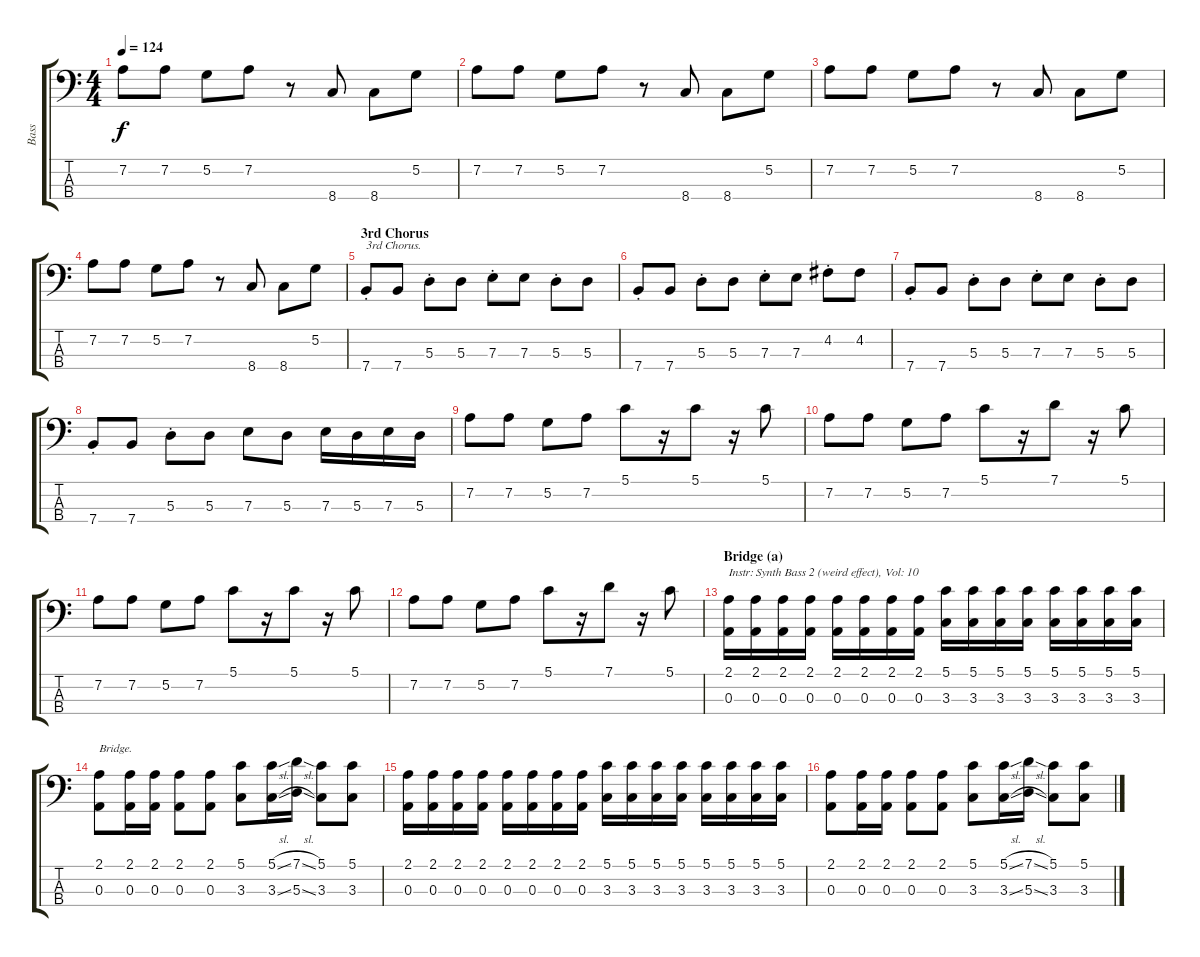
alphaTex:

\track ("Bass" "Bass") {instrument electricbassfinger}
\staff {score tabs}
\tuning (G2 D2 A1 E1) {hide}
\ts (4 4)
\tempo 124
\clef f4
\ks c
7.2.8{dy f} 7.2.8 5.2.8 7.2.8 r.8 8.4.8 8.4.8 5.2.8 |
7.2.8 7.2.8 5.2.8 7.2.8 r.8 8.4.8 8.4.8 5.2.8 |
7.2.8 7.2.8 5.2.8 7.2.8 r.8 8.4.8 8.4.8 5.2.8 |
7.2.8 7.2.8 5.2.8 7.2.8 r.8 8.4.8 8.4.8 5.2.8 |
\section ("" "3rd Chorus")
7.4{st}.8{txt "3rd Chorus."} 7.4.8 5.3{st}.8 5.3.8 7.3{st}.8 7.3.8 5.3{st}.8 5.3.8 |
7.4{st}.8 7.4.8 5.3{st}.8 5.3.8 7.3{st}.8 7.3.8 4.2{st}.8 4.2.8 |
7.4{st}.8 7.4.8 5.3{st}.8 5.3.8 7.3{st}.8 7.3.8 5.3{st}.8 5.3.8 |
7.4{st}.8 7.4.8 5.3{st}.8 5.3.8 7.3.8 5.3.8 7.3.16 5.3.16 7.3.16 5.3.16 |
7.2.8 7.2.8 5.2.8 7.2.8 5.1.8 r.16 5.1.8 r.16 5.1.8 |
7.2.8 7.2.8 5.2.8 7.2.8 5.1.8 r.16 7.1.8 r.16 5.1.8 |
7.2.8 7.2.8 5.2.8 7.2.8 5.1.8 r.16 5.1.8 r.16 5.1.8 |
7.2.8 7.2.8 5.2.8 7.2.8 5.1.8 r.16 7.1.8 r.16 5.1.8 |
\section ("" "Bridge (a)")
(2.1 0.3).16{txt "Instr: Synth Bass 2 (weird effect), Vol: 10" volume 10 instrument synthbass2} (2.1 0.3).16 (2.1 0.3).16 (2.1 0.3).16 (2.1 0.3).16 (2.1 0.3).16 (2.1 0.3).16 (2.1 0.3).16 (5.1 3.3).16 (5.1 3.3).16 (5.1 3.3).16 (5.1 3.3).16 (5.1 3.3).16 (5.1 3.3).16 (5.1 3.3).16 (5.1 3.3).16 |
(2.1 0.3).8{txt "Bridge."} (2.1 0.3).16 (2.1 0.3).16 (2.1 0.3).8 (2.1 0.3).8 (5.1 3.3).8 (5.1{sl} 3.3{sl}).16 (7.1{sl} 5.3{sl}).16 (5.1 3.3).8 (5.1 3.3).8 |
(2.1 0.3).16 (2.1 0.3).16 (2.1 0.3).16 (2.1 0.3).16 (2.1 0.3).16 (2.1 0.3).16 (2.1 0.3).16 (2.1 0.3).16 (5.1 3.3).16 (5.1 3.3).16 (5.1 3.3).16 (5.1 3.3).16 (5.1 3.3).16 (5.1 3.3).16 (5.1 3.3).16 (5.1 3.3).16 |
(2.1 0.3).8 (2.1 0.3).16 (2.1 0.3).16 (2.1 0.3).8 (2.1 0.3).8 (5.1 3.3).8 (5.1{sl} 3.3{sl}).16 (7.1{sl} 5.3{sl}).16 (5.1 3.3).8 (5.1 3.3).8
